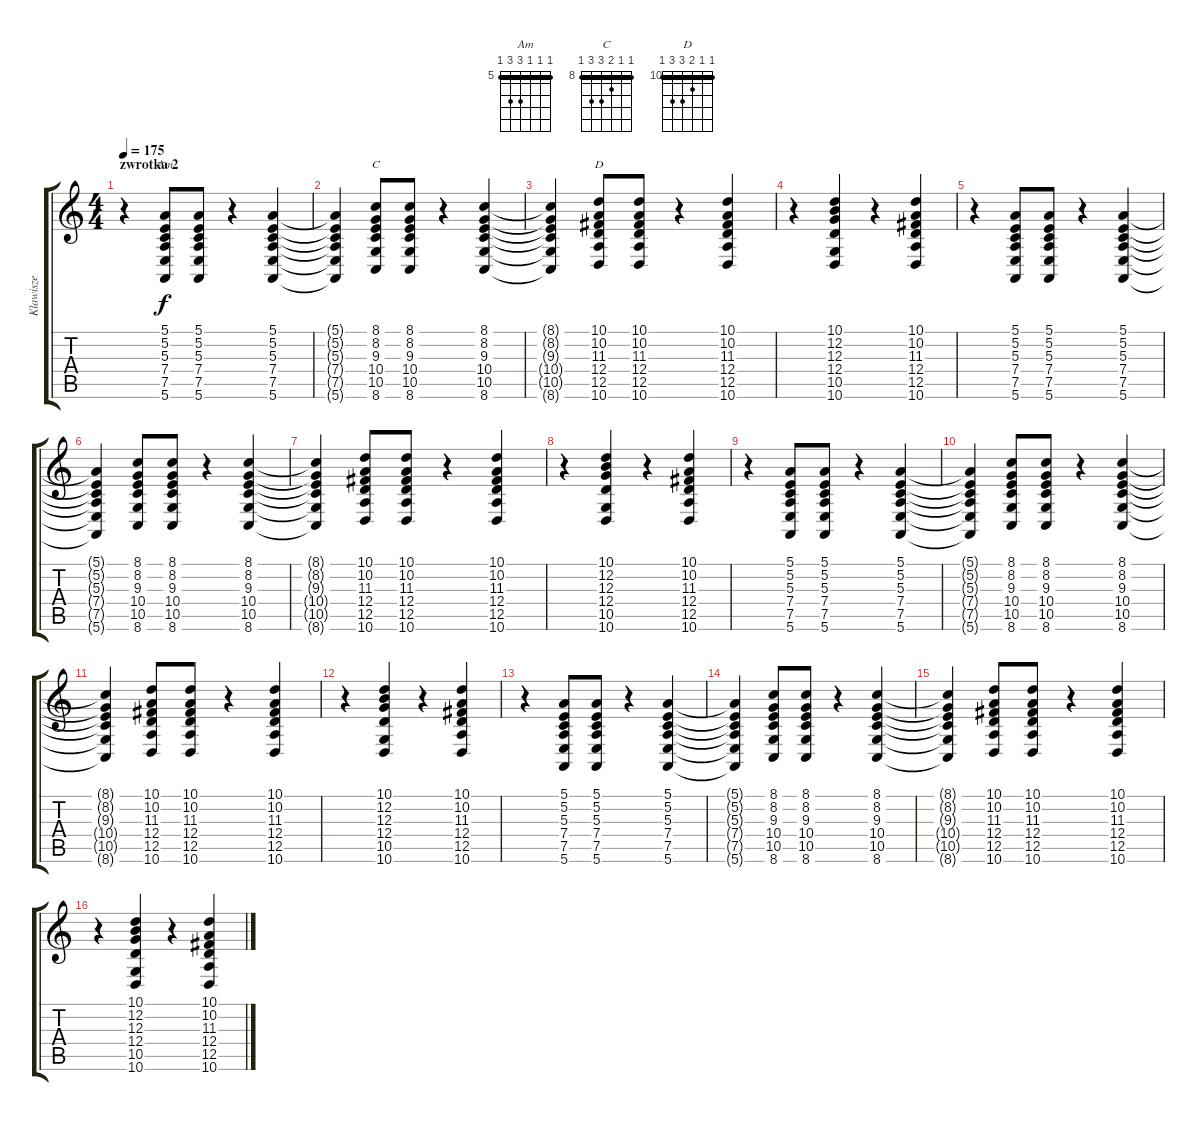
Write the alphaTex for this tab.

\track ("Klawisze" "Klawisze") {instrument acousticgrandpiano}
\staff {score tabs}
\tuning (E4 B3 G3 D3 A2 E2) {hide}
\chord ("Am" 5 5 5 7 7 5) {firstfret 5 barre 5}
\chord ("C" 8 8 9 10 10 8) {firstfret 8 barre 8}
\chord ("D" 10 10 11 12 12 10) {firstfret 10 barre 10}
\ts (4 4)
\section ("" "zwrotka 2")
\tempo 175
\clef g2
\ks c
r.4{dy f} (5.1 5.2 5.3 7.4 7.5 5.6).8{ch "Am"} (5.1 5.2 5.3 7.4 7.5 5.6).8 r.4 (5.1 5.2 5.3 7.4 7.5 5.6).4 |
(5.1{t} 5.2{t} 5.3{t} 7.4{t} 7.5{t} 5.6{t}).4 (8.1 8.2 9.3 10.4 10.5 8.6).8{ch "C"} (8.1 8.2 9.3 10.4 10.5 8.6).8 r.4 (8.1 8.2 9.3 10.4 10.5 8.6).4 |
(8.1{t} 8.2{t} 9.3{t} 10.4{t} 10.5{t} 8.6{t}).4 (10.1 10.2 11.3 12.4 12.5 10.6).8{ch "D"} (10.1 10.2 11.3 12.4 12.5 10.6).8 r.4 (10.1 10.2 11.3 12.4 12.5 10.6).4 |
r.4 (10.1 12.2 12.3 12.4 10.5 10.6).4 r.4 (10.1 10.2 11.3 12.4 12.5 10.6).4 |
r.4 (5.1 5.2 5.3 7.4 7.5 5.6).8 (5.1 5.2 5.3 7.4 7.5 5.6).8 r.4 (5.1 5.2 5.3 7.4 7.5 5.6).4 |
(5.1{t} 5.2{t} 5.3{t} 7.4{t} 7.5{t} 5.6{t}).4 (8.1 8.2 9.3 10.4 10.5 8.6).8 (8.1 8.2 9.3 10.4 10.5 8.6).8 r.4 (8.1 8.2 9.3 10.4 10.5 8.6).4 |
(8.1{t} 8.2{t} 9.3{t} 10.4{t} 10.5{t} 8.6{t}).4 (10.1 10.2 11.3 12.4 12.5 10.6).8 (10.1 10.2 11.3 12.4 12.5 10.6).8 r.4 (10.1 10.2 11.3 12.4 12.5 10.6).4 |
r.4 (10.1 12.2 12.3 12.4 10.5 10.6).4 r.4 (10.1 10.2 11.3 12.4 12.5 10.6).4 |
r.4 (5.1 5.2 5.3 7.4 7.5 5.6).8 (5.1 5.2 5.3 7.4 7.5 5.6).8 r.4 (5.1 5.2 5.3 7.4 7.5 5.6).4 |
(5.1{t} 5.2{t} 5.3{t} 7.4{t} 7.5{t} 5.6{t}).4 (8.1 8.2 9.3 10.4 10.5 8.6).8 (8.1 8.2 9.3 10.4 10.5 8.6).8 r.4 (8.1 8.2 9.3 10.4 10.5 8.6).4 |
(8.1{t} 8.2{t} 9.3{t} 10.4{t} 10.5{t} 8.6{t}).4 (10.1 10.2 11.3 12.4 12.5 10.6).8 (10.1 10.2 11.3 12.4 12.5 10.6).8 r.4 (10.1 10.2 11.3 12.4 12.5 10.6).4 |
r.4 (10.1 12.2 12.3 12.4 10.5 10.6).4 r.4 (10.1 10.2 11.3 12.4 12.5 10.6).4 |
r.4 (5.1 5.2 5.3 7.4 7.5 5.6).8 (5.1 5.2 5.3 7.4 7.5 5.6).8 r.4 (5.1 5.2 5.3 7.4 7.5 5.6).4 |
(5.1{t} 5.2{t} 5.3{t} 7.4{t} 7.5{t} 5.6{t}).4 (8.1 8.2 9.3 10.4 10.5 8.6).8 (8.1 8.2 9.3 10.4 10.5 8.6).8 r.4 (8.1 8.2 9.3 10.4 10.5 8.6).4 |
(8.1{t} 8.2{t} 9.3{t} 10.4{t} 10.5{t} 8.6{t}).4 (10.1 10.2 11.3 12.4 12.5 10.6).8 (10.1 10.2 11.3 12.4 12.5 10.6).8 r.4 (10.1 10.2 11.3 12.4 12.5 10.6).4 |
r.4 (10.1 12.2 12.3 12.4 10.5 10.6).4 r.4 (10.1 10.2 11.3 12.4 12.5 10.6).4
